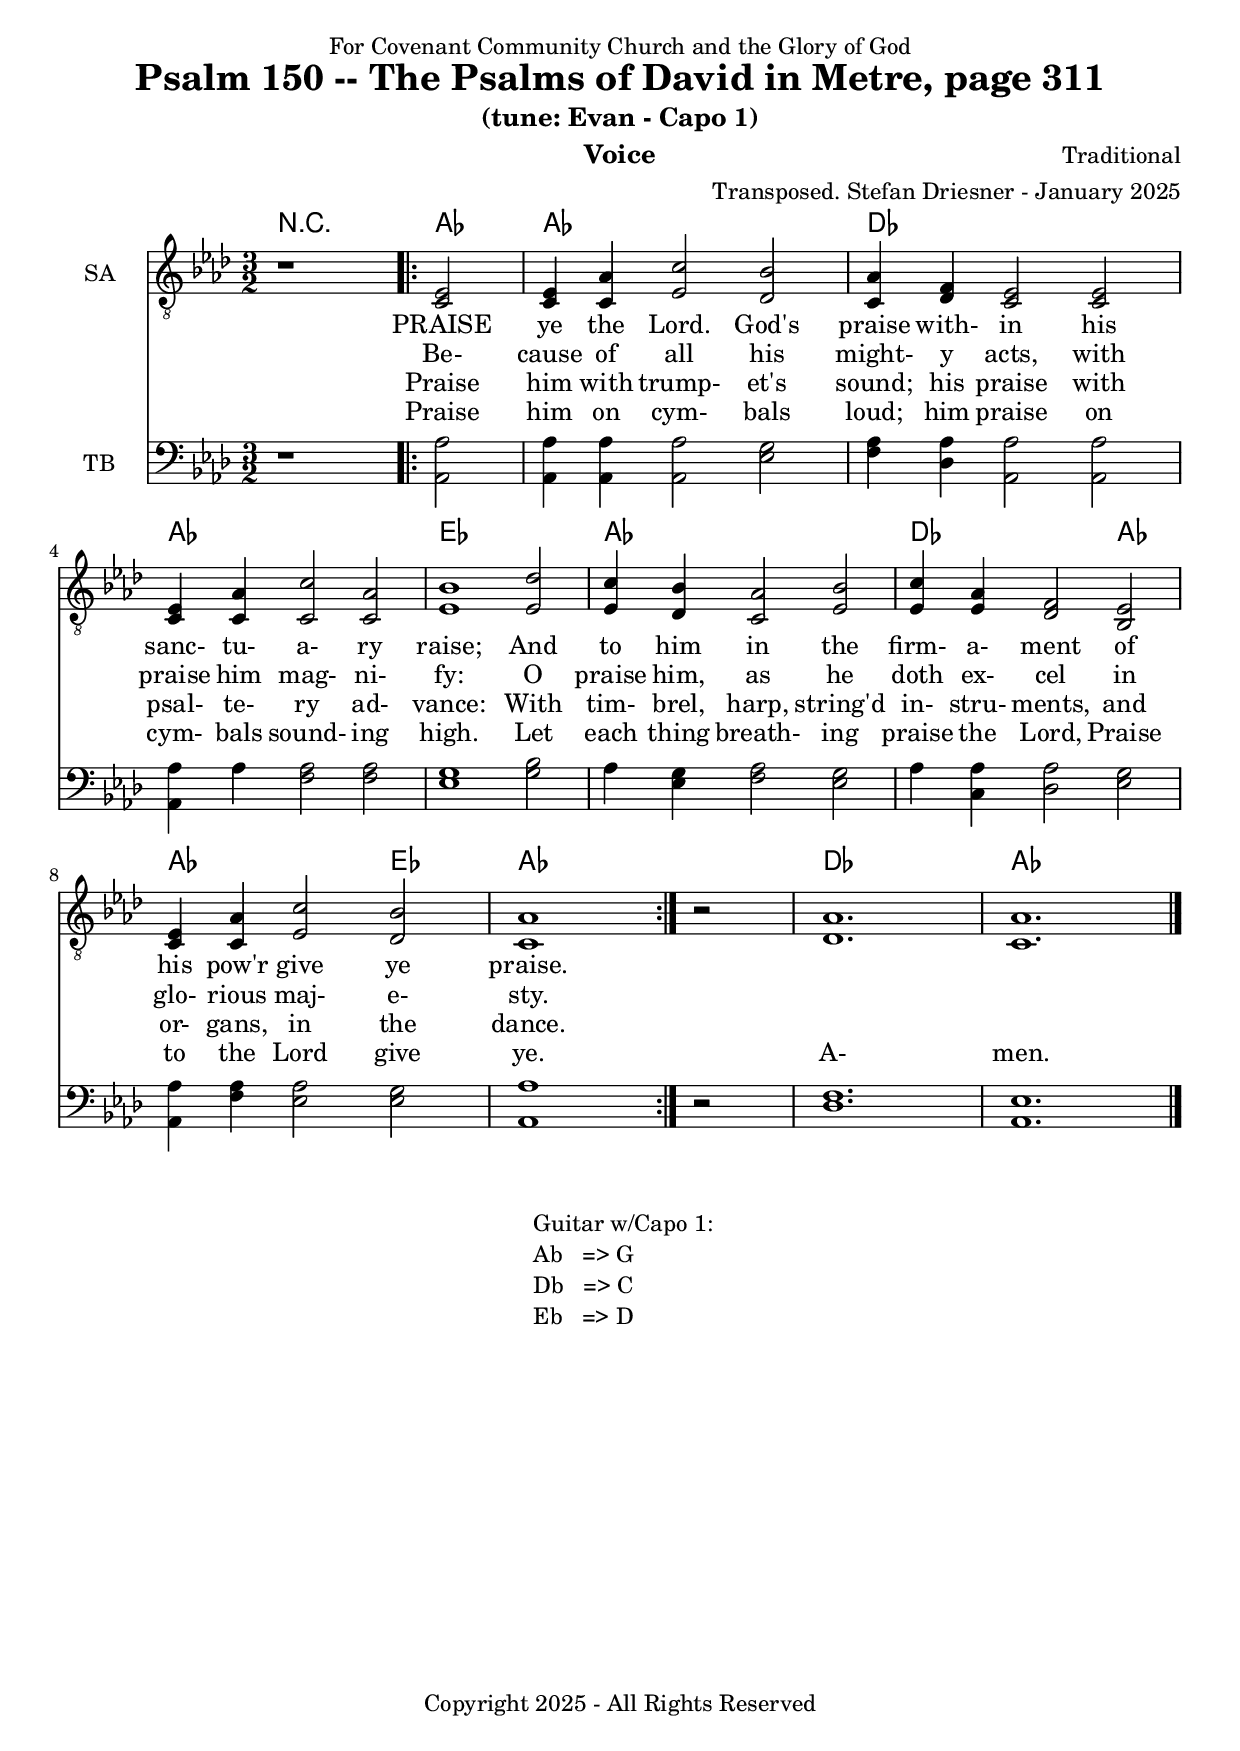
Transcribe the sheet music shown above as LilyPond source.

\version "2.24.1"
\language "english"

% force .mid extension for MIDI file output
#(ly:set-option 'midi-extension "mid")

\header {
  dedication = "For Covenant Community Church and the Glory of God"
  title = "Psalm 150 -- The Psalms of David in Metre, page 311"
  subtitle = "(tune: Evan - Capo 1)"
  instrument = "Voice"
  composer = "Traditional"
  arranger = "Transposed. Stefan Driesner - January 2025"
  meter = ""
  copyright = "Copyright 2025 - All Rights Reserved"
}

global = {
  \key af \major
  \numericTimeSignature
  \time 3/2
}

versesVoiceOne = \lyricmode {
  % Verse 1
  PRAISE ye the Lord. God's praise with- in
  his sanc- tu- a- ry raise;
  And to him in the firm- a- ment
  of his pow'r give ye praise.
}

versesVoiceTwo = \lyricmode {
  % Verse 2
  Be- cause of all his might- y acts,
  with praise him mag- ni- fy:
  O praise him, as he doth ex- cel
  in glo- rious maj- e- sty.
}

versesVoiceThree = \lyricmode {
  % Verse 3-4
  Praise him with trump- et's sound; his praise
  with psal- te- ry ad- vance:
  With tim- brel, harp, string'd in- stru- ments,
  and or- gans, in the dance.
}

versesVoiceFour = \lyricmode {
  % Verse 5-6
  Praise him on cym- bals loud; him praise
  on cym- bals sound- ing high.
  Let each thing breath- ing praise the Lord,
  Praise to the Lord give ye.
  A- men.
}

SAVoice = \relative c {
  \global
  \dynamicUp
  % Music follows here.
  {
    r1
    \repeat volta 2
    {
      <ef  c  >2 |
      <c   ef >4 <c   af'>4 <ef  c'>2  <df  bf'>2 | < c  af'>4 <df   f >4 < c  ef >2  < c  ef >2 |
      <c   ef >4 <c   af'>4 <c   c'>2  < c  af'>2 | <ef  bf'>1                        <ef  df'>2 |
      <ef  c '>4 <df  bf'>4 <c  af'>2  <ef  bf'>2 | <ef  c '>4 <ef  af >4 <df   f >2  <bf  ef >2 |
      <c   ef >4 <c   af'>4 <ef c '>2  <df  bf'>2 | <c   af'>1
    }
    r2
  }
  <df  af' >1. <c  af' >1.
  \bar "|."
}

TBVoice = \relative c {
  \global
  \dynamicUp
  % Music follows here.
  {
    r1
    \repeat volta 2
    {
      <af  af'>2 |
      <af  af'>4 <af  af'>4 <af  af'>2  <ef' g  >2 | <f   af >4 <df  af'>4 <af  af'>2 <af  af'>2 |
      <af  af'>4 <    af'>4 <f   af >2  <f   af >2 | <ef  g  >1                       <g   bf >2 |
      <    af >4 <ef  g  >4 <f   af >2  <ef  g  >2 | <    af >4 <c , af'>4 <df  af'>2 <ef  g  >2 |
      <af, af'>4 <f ' af >4 <ef  af >2  <ef  g  >2 | <af, af'>1
    }
    r2
  }
  <df  f  >1. <af  ef' >1.
  \bar "|."
}

Chords = \new ChordNames {
  \chordmode {
    r1 <af>2 <af>1. <df>1. <af>1. <ef>1. <af>1. <df>1 <af>2 <af>1 <ef>2 <af>1. <df>1. <af>1.
  }
}

SAVoicePart = \new Staff \with {
  instrumentName = "SA"
  midiInstrument = "Voice Oohs"
} { \clef "treble_8" \SAVoice }
\addlyrics { \versesVoiceOne }
\addlyrics { \versesVoiceTwo }
\addlyrics { \versesVoiceThree }
\addlyrics { \versesVoiceFour }

TBVoicePart = \new Staff \with {
  instrumentName = "TB"
  midiInstrument = "Voice Oohs"
} { \clef bass \TBVoice }

\score {
  <<
    \Chords
    \SAVoicePart
    \TBVoicePart
  >>
  \layout { }
  \midi {
    \context {
      \Score
      tempoWholesPerMinute = #(ly:make-moment 100 2)
    }
  }
}

\markup {
  \fill-line {
    {
      \column {
        \left-align {
	" Guitar w/Capo 1:"
	" Ab   => G"
	" Db   => C"
	" Eb   => D"
        }
      }
    }
  }
}
